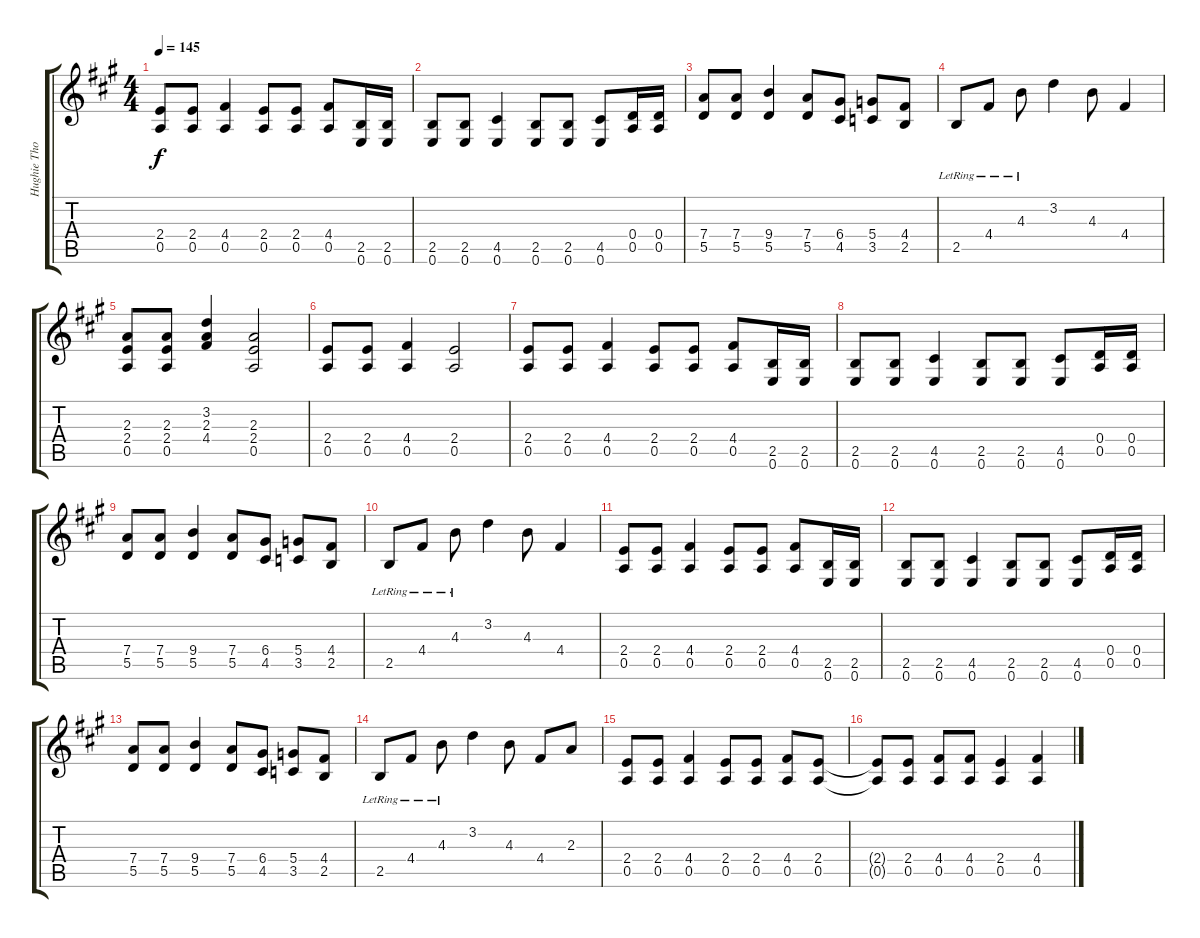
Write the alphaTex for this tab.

\track ("Hughie Thomasson Guitar" "Hughie Tho") {instrument overdrivenguitar}
\staff {score tabs}
\tuning (E4 B3 G3 D3 A2 E2) {hide}
\ts (4 4)
\tempo 145
\clef g2
\ks a
(2.4 0.5).8{dy f volume 8 balance 16 instrument electricguitarclean} (2.4 0.5).8 (4.4 0.5).4 (2.4 0.5).8 (2.4 0.5).8 (4.4 0.5).8 (2.5 0.6).16 (2.5 0.6).16 |
(2.5 0.6).8 (2.5 0.6).8 (4.5 0.6).4 (2.5 0.6).8 (2.5 0.6).8 (4.5 0.6).8 (0.4 0.5).16 (0.4 0.5).16 |
(7.4 5.5).8 (7.4 5.5).8 (9.4 5.5).4 (7.4 5.5).8 (6.4 4.5).8 (5.4 3.5).8 (4.4 2.5).8 |
2.5{lr}.8 4.4{lr}.8 4.3{lr}.8 3.2.4 4.3.8 4.4.4 |
(2.3 2.4 0.5).8 (2.3 2.4 0.5).8 (3.2 2.3 4.4).4 (2.3 2.4 0.5).2 |
(2.4 0.5).8 (2.4 0.5).8 (4.4 0.5).4 (2.4 0.5).2 |
(2.4 0.5).8 (2.4 0.5).8 (4.4 0.5).4 (2.4 0.5).8 (2.4 0.5).8 (4.4 0.5).8 (2.5 0.6).16 (2.5 0.6).16 |
(2.5 0.6).8 (2.5 0.6).8 (4.5 0.6).4 (2.5 0.6).8 (2.5 0.6).8 (4.5 0.6).8 (0.4 0.5).16 (0.4 0.5).16 |
(7.4 5.5).8 (7.4 5.5).8 (9.4 5.5).4 (7.4 5.5).8 (6.4 4.5).8 (5.4 3.5).8 (4.4 2.5).8 |
2.5{lr}.8 4.4{lr}.8 4.3{lr}.8 3.2.4 4.3.8 4.4.4 |
(2.4 0.5).8 (2.4 0.5).8 (4.4 0.5).4 (2.4 0.5).8 (2.4 0.5).8 (4.4 0.5).8 (2.5 0.6).16 (2.5 0.6).16 |
(2.5 0.6).8 (2.5 0.6).8 (4.5 0.6).4 (2.5 0.6).8 (2.5 0.6).8 (4.5 0.6).8 (0.4 0.5).16 (0.4 0.5).16 |
(7.4 5.5).8 (7.4 5.5).8 (9.4 5.5).4 (7.4 5.5).8 (6.4 4.5).8 (5.4 3.5).8 (4.4 2.5).8 |
2.5{lr}.8 4.4{lr}.8 4.3{lr}.8 3.2.4 4.3.8 4.4.8 2.3.8 |
(2.4 0.5).8 (2.4 0.5).8 (4.4 0.5).4 (2.4 0.5).8 (2.4 0.5).8 (4.4 0.5).8 (2.4 0.5).8 |
(2.4{t} 0.5{t}).8 (2.4 0.5).8 (4.4 0.5).8 (4.4 0.5).8 (2.4 0.5).4 (4.4 0.5).4
